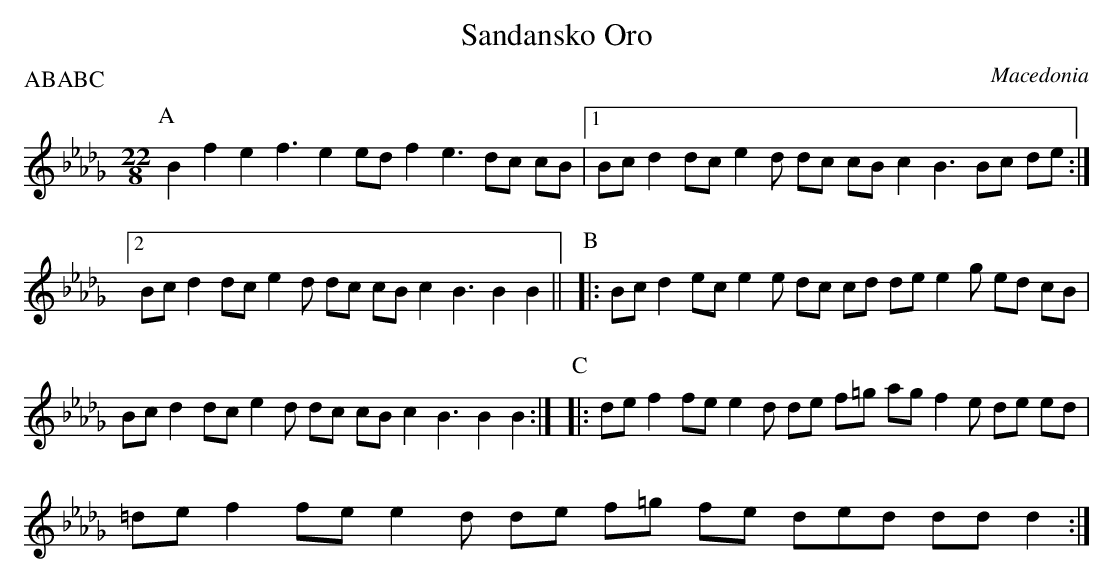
X:1
T:Sandansko Oro
O:Macedonia
M:22/8
P:ABABC
K:Bbm
P:A
    B2f2e2f3  e2 ed f2e3 dc cB\
|1  Bcd2dce2d dc cB c2B3 Bc de\
:|2 Bcd2dce2d dc cB c2B3 B2 B2|| \
P:B
|:  Bcd2ece2e dc cd dee2g ed cB|\
    Bcd2dce2d dc cB c2B3 B2B2 :|\
P:C
|:  def2fee2d de f=g agf2e de ed|\
   =def2fee2d de f=g fe ded dd d2:|
